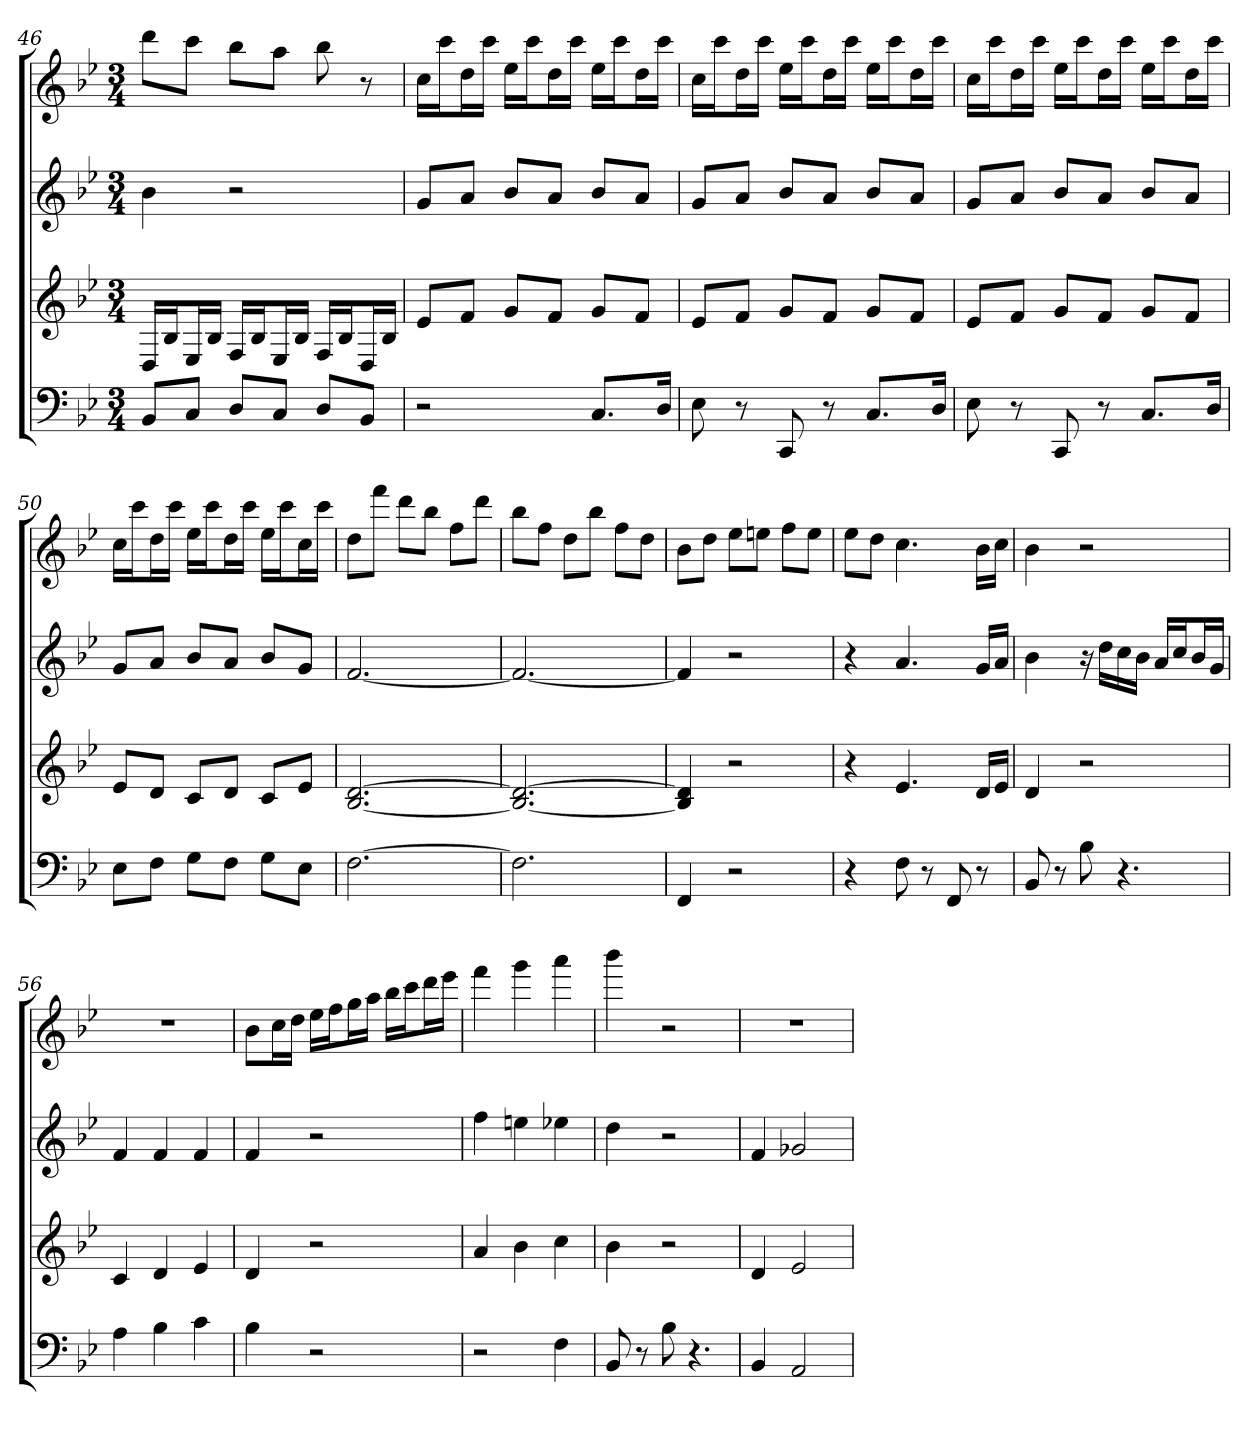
**kern	**kern	**kern	**kern
*part4	*part3	*part2	*part1
*staff4	*staff3	*staff2	*staff1
*k[b-e-]	*k[b-e-]	*k[b-e-]	*k[b-e-]
*B-:	*B-:	*B-:	*B-:
*M3/4	*M3/4	*M3/4	*M3/4
=46	=46	=46	=46
8BB-L	16DLL	4b-	8dddL
.	16B-J	.	.
8CJ	16E-L	.	8cccJ
.	16B-JJ	.	.
8DL	16FLL	2r	8bb-L
.	16B-J	.	.
8CJ	16E-L	.	8aaJ
.	16B-JJ	.	.
8DL	16FLL	.	8bb-
.	16B-J	.	.
8BB-J	16DL	.	8r
.	16B-JJ	.	.
=47	=47	=47	=47
2r	8e-L	8gL	16ccLL
.	.	.	16cccJ
.	8fJ	8aJ	16ddL
.	.	.	16cccJJ
.	8gL	8b-L	16ee-LL
.	.	.	16cccJ
.	8fJ	8aJ	16ddL
.	.	.	16cccJJ
8.CL	8gL	8b-L	16ee-LL
.	.	.	16cccJ
.	8fJ	8aJ	16ddL
16DJk	.	.	16cccJJ
=48	=48	=48	=48
8E-	8e-L	8gL	16ccLL
.	.	.	16cccJ
8r	8fJ	8aJ	16ddL
.	.	.	16cccJJ
8CC	8gL	8b-L	16ee-LL
.	.	.	16cccJ
8r	8fJ	8aJ	16ddL
.	.	.	16cccJJ
8.CL	8gL	8b-L	16ee-LL
.	.	.	16cccJ
.	8fJ	8aJ	16ddL
16DJk	.	.	16cccJJ
=49	=49	=49	=49
8E-	8e-L	8gL	16ccLL
.	.	.	16cccJ
8r	8fJ	8aJ	16ddL
.	.	.	16cccJJ
8CC	8gL	8b-L	16ee-LL
.	.	.	16cccJ
8r	8fJ	8aJ	16ddL
.	.	.	16cccJJ
8.CL	8gL	8b-L	16ee-LL
.	.	.	16cccJ
.	8fJ	8aJ	16ddL
16DJk	.	.	16cccJJ
=50	=50	=50	=50
8E-L	8e-L	8gL	16ccLL
.	.	.	16cccJ
8FJ	8dJ	8aJ	16ddL
.	.	.	16cccJJ
8GL	8cL	8b-L	16ee-LL
.	.	.	16cccJ
8FJ	8dJ	8aJ	16ddL
.	.	.	16cccJJ
8GL	8cL	8b-L	16ee-LL
.	.	.	16cccJ
8E-J	8e-J	8gJ	16ccL
.	.	.	16cccJJ
=51	=51	=51	=51
[2.F	[2.B- [2.d	[2.f	8ddL
.	.	.	8fffJ
.	.	.	8dddL
.	.	.	8bb-J
.	.	.	8ffL
.	.	.	8dddJ
=52	=52	=52	=52
2.F]	2.B-_ 2.d_	2.f_	8bb-L
.	.	.	8ffJ
.	.	.	8ddL
.	.	.	8bb-J
.	.	.	8ffL
.	.	.	8ddJ
=53	=53	=53	=53
4FF	4B-] 4d]	4f]	8b-L
.	.	.	8ddJ
2r	2r	2r	8ee-L
.	.	.	8eenJ
.	.	.	8ffL
.	.	.	8eeJ
=54	=54	=54	=54
4r	4r	4r	8ee-L
.	.	.	8ddJ
8F	4.e-	4.a	4.cc
8r	.	.	.
8FF	.	.	.
8r	16dLL	16gLL	16b-LL
.	16e-JJ	16aJJ	16ccJJ
=55	=55	=55	=55
8BB-	4d	4b-	4b-
8r	.	.	.
8B-	2r	16r	2r
.	.	16ddLL	.
4.r	.	16cc	.
.	.	16b-JJ	.
.	.	16aLL	.
.	.	16ccJ	.
.	.	16b-L	.
.	.	16gJJ	.
=56	=56	=56	=56
4A	4c	4f	2.r
4B-	4d	4f	.
4c	4e-	4f	.
=57	=57	=57	=57
4B-	4d	4f	8b-L
.	.	.	16ccL
.	.	.	16ddJJ
2r	2r	2r	16ee-LL
.	.	.	16ffJ
.	.	.	16ggL
.	.	.	16aaJJ
.	.	.	16bb-LL
.	.	.	16cccJ
.	.	.	16dddL
.	.	.	16eee-JJ
=58	=58	=58	=58
2r	4a	4ff	4fff
.	4b-	4een	4ggg
4F	4cc	4ee-X	4aaa
=59	=59	=59	=59
8BB-	4b-	4dd	4bbb-
8r	.	.	.
8B-	2r	2r	2r
4.r	.	.	.
=60	=60	=60	=60
4BB-	4d	4f	2.r
2AA	2e-	2g-X	.
=	=	=	=
*-	*-	*-	*-
